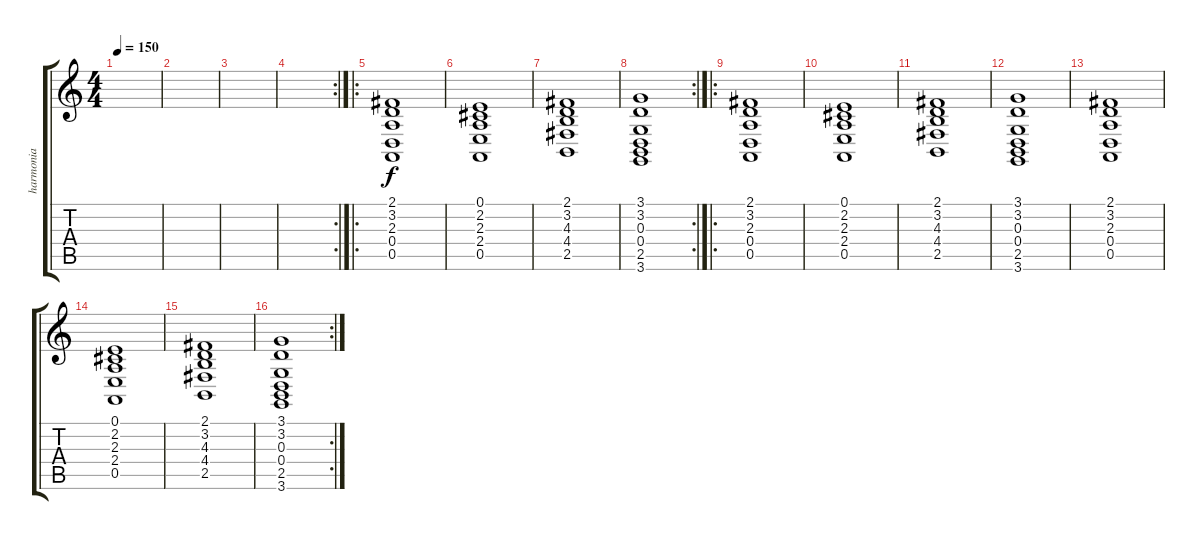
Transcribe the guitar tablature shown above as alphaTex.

\track ("harmonia" "harmonia") {instrument harmonica}
\staff {score tabs}
\tuning (E4 B3 G3 D3 A2 E2) {hide}
\ts (4 4)
\tempo 150
\clef g2
\ks c
|
|
|
\rc 2
|
\ro
(2.1 3.2 2.3 0.4 0.5).1 |
(0.1 2.2 2.3 2.4 0.5).1 |
(2.1 3.2 4.3 4.4 2.5).1 |
\rc 2
(3.1 3.2 0.3 0.4 2.5 3.6).1 |
\ro
(2.1 3.2 2.3 0.4 0.5).1 |
(0.1 2.2 2.3 2.4 0.5).1 |
(2.1 3.2 4.3 4.4 2.5).1 |
(3.1 3.2 0.3 0.4 2.5 3.6).1 |
(2.1 3.2 2.3 0.4 0.5).1 |
(0.1 2.2 2.3 2.4 0.5).1 |
(2.1 3.2 4.3 4.4 2.5).1 |
\rc 2
(3.1 3.2 0.3 0.4 2.5 3.6).1
